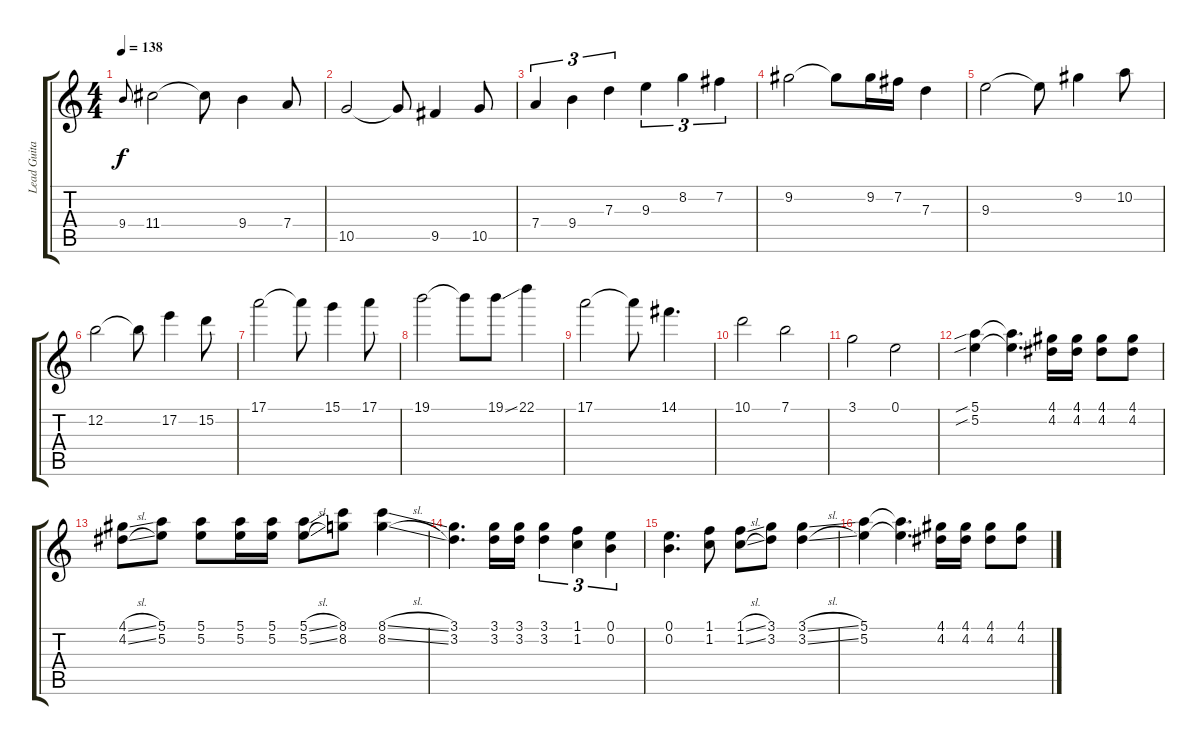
\track ("Lead Guitar (with addition of second gu" "Lead Guita") {instrument distortionguitar}
\staff {score tabs}
\tuning (E4 B3 G3 D3 A2 E2) {hide}
\ts (4 4)
\tempo 138
\clef g2
\ks c
9.4.8{gr onbeat dy f} 11.4.2 11.4{t}.8 9.4.4 7.4.8 |
10.5.2 10.5{t}.8 9.5.4 10.5.8 |
7.4.4{tu (3 2)} 9.4.4{tu (3 2)} 7.3.4{tu (3 2)} 9.3.4{tu (3 2)} 8.2.4{tu (3 2)} 7.2.4{tu (3 2)} |
9.2.2 9.2{t}.8 9.2.16 7.2.16 7.3.4 |
9.3.2 9.3{t}.8 9.2.4 10.2.8 |
12.2.2 12.2{t}.8 17.2.4 15.2.8 |
17.1.2 17.1{t}.8 15.1.4 17.1.8 |
19.1.2 19.1{t}.8 19.1{ss}.8 22.1.4 |
17.1.2 17.1{t}.8 14.1.4{d} |
10.1.2 7.1.2 |
3.1.2 0.1.2 |
(5.1{sib} 5.2{sib}).4 (5.1{t} 5.2{t}).4{d} (4.1 4.2).16 (4.1 4.2).16 (4.1 4.2).8 (4.1 4.2).8 |
(4.1{sl} 4.2{sl}).8 (5.1 5.2).8 (5.1 5.2).8 (5.1 5.2).16 (5.1 5.2).16 (5.1{sl} 5.2{sl}).8 (8.1 8.2).8 (8.1{sl} 8.2{sl}).4 |
(3.1 3.2).4{d} (3.1 3.2).16 (3.1 3.2).16 (3.1 3.2).4{tu (3 2)} (1.1 1.2).4{tu (3 2)} (0.1 0.2).4{tu (3 2)} |
(0.1 0.2).4{d} (1.1 1.2).8 (1.1{sl} 1.2{sl}).8 (3.1 3.2).8 (3.1{sl} 3.2{sl}).4 |
(5.1 5.2).4 (5.1{t} 5.2{t}).4{d} (4.1 4.2).16 (4.1 4.2).16 (4.1 4.2).8 (4.1 4.2).8
